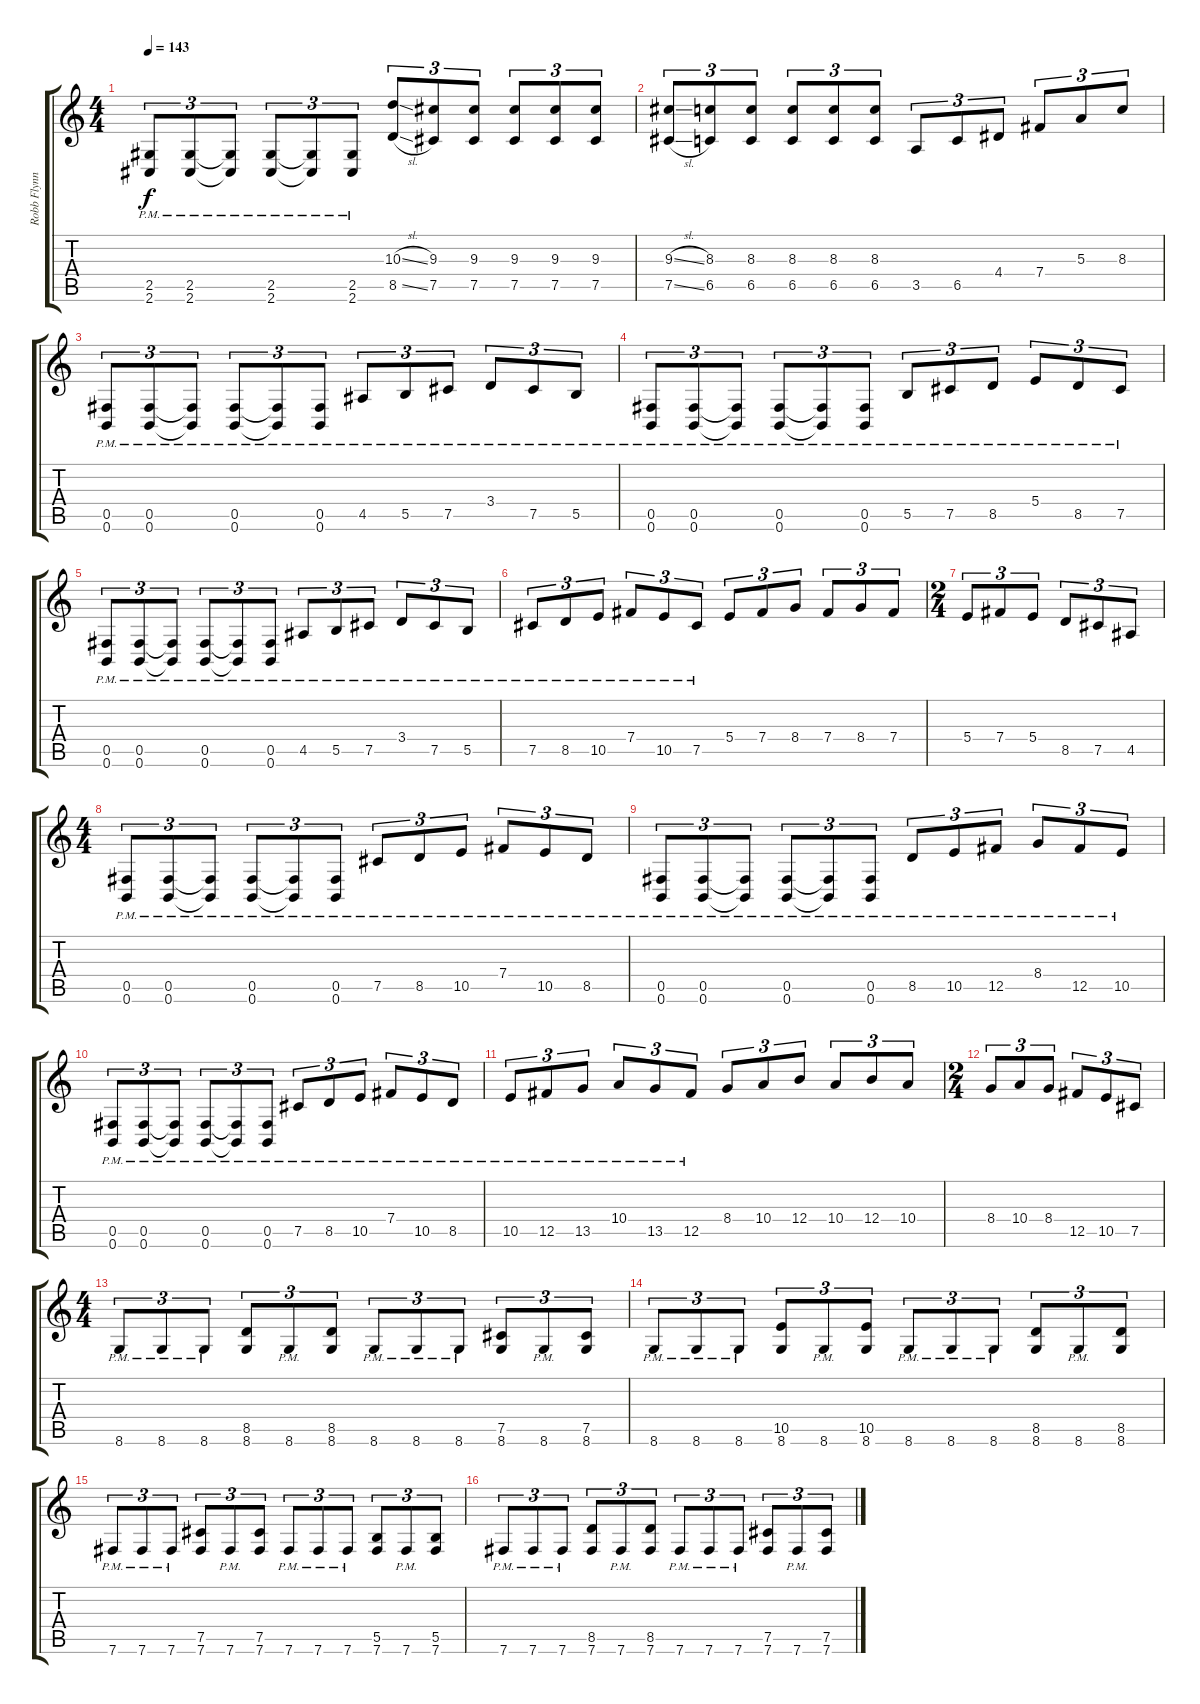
\track ("Robb Flynn" "Robb Flynn") {instrument distortionguitar}
\staff {score tabs}
\tuning (Db4 Ab3 E3 B2 Gb2 B1) {hide}
\ts (4 4)
\tempo 143
\clef g2
\ks c
(2.5{pm} 2.6{pm}).8{tu (3 2) dy f} (2.5{pm} 2.6{pm}).8{tu (3 2)} (2.5{pm t} 2.6{pm t}).8{tu (3 2)} (2.5{pm} 2.6{pm}).8{tu (3 2)} (2.5{pm t} 2.6{pm t}).8{tu (3 2)} (2.5{pm} 2.6{pm}).8{tu (3 2)} (10.3{sl} 8.5{sl}).8{tu (3 2)} (9.3 7.5).8{tu (3 2)} (9.3 7.5).8{tu (3 2)} (9.3 7.5).8{tu (3 2)} (9.3 7.5).8{tu (3 2)} (9.3 7.5).8{tu (3 2)} |
(9.3{sl} 7.5{sl}).8{tu (3 2)} (8.3 6.5).8{tu (3 2)} (8.3 6.5).8{tu (3 2)} (8.3 6.5).8{tu (3 2)} (8.3 6.5).8{tu (3 2)} (8.3 6.5).8{tu (3 2)} 3.5.8{tu (3 2)} 6.5.8{tu (3 2)} 4.4.8{tu (3 2)} 7.4.8{tu (3 2)} 5.3.8{tu (3 2)} 8.3.8{tu (3 2)} |
(0.5{pm} 0.6{pm}).8{tu (3 2)} (0.5{pm} 0.6{pm}).8{tu (3 2)} (0.5{pm t} 0.6{pm t}).8{tu (3 2)} (0.5{pm} 0.6{pm}).8{tu (3 2)} (0.5{pm t} 0.6{pm t}).8{tu (3 2)} (0.5{pm} 0.6{pm}).8{tu (3 2)} 4.5{pm}.8{tu (3 2)} 5.5{pm}.8{tu (3 2)} 7.5{pm}.8{tu (3 2)} 3.4{pm}.8{tu (3 2)} 7.5{pm}.8{tu (3 2)} 5.5{pm}.8{tu (3 2)} |
(0.5{pm} 0.6{pm}).8{tu (3 2)} (0.5{pm} 0.6{pm}).8{tu (3 2)} (0.5{pm t} 0.6{pm t}).8{tu (3 2)} (0.5{pm} 0.6{pm}).8{tu (3 2)} (0.5{pm t} 0.6{pm t}).8{tu (3 2)} (0.5{pm} 0.6{pm}).8{tu (3 2)} 5.5{pm}.8{tu (3 2)} 7.5{pm}.8{tu (3 2)} 8.5{pm}.8{tu (3 2)} 5.4{pm}.8{tu (3 2)} 8.5{pm}.8{tu (3 2)} 7.5{pm}.8{tu (3 2)} |
(0.5{pm} 0.6{pm}).8{tu (3 2)} (0.5{pm} 0.6{pm}).8{tu (3 2)} (0.5{pm t} 0.6{pm t}).8{tu (3 2)} (0.5{pm} 0.6{pm}).8{tu (3 2)} (0.5{pm t} 0.6{pm t}).8{tu (3 2)} (0.5{pm} 0.6{pm}).8{tu (3 2)} 4.5{pm}.8{tu (3 2)} 5.5{pm}.8{tu (3 2)} 7.5{pm}.8{tu (3 2)} 3.4{pm}.8{tu (3 2)} 7.5{pm}.8{tu (3 2)} 5.5{pm}.8{tu (3 2)} |
7.5{pm}.8{tu (3 2)} 8.5{pm}.8{tu (3 2)} 10.5{pm}.8{tu (3 2)} 7.4{pm}.8{tu (3 2)} 10.5{pm}.8{tu (3 2)} 7.5{pm}.8{tu (3 2)} 5.4.8{tu (3 2)} 7.4.8{tu (3 2)} 8.4.8{tu (3 2)} 7.4.8{tu (3 2)} 8.4.8{tu (3 2)} 7.4.8{tu (3 2)} |
\ts (2 4)
5.4.8{tu (3 2)} 7.4.8{tu (3 2)} 5.4.8{tu (3 2)} 8.5.8{tu (3 2)} 7.5.8{tu (3 2)} 4.5.8{tu (3 2)} |
\ts (4 4)
(0.5{pm} 0.6{pm}).8{tu (3 2)} (0.5{pm} 0.6{pm}).8{tu (3 2)} (0.5{pm t} 0.6{pm t}).8{tu (3 2)} (0.5{pm} 0.6{pm}).8{tu (3 2)} (0.5{pm t} 0.6{pm t}).8{tu (3 2)} (0.5{pm} 0.6{pm}).8{tu (3 2)} 7.5{pm}.8{tu (3 2)} 8.5{pm}.8{tu (3 2)} 10.5{pm}.8{tu (3 2)} 7.4{pm}.8{tu (3 2)} 10.5{pm}.8{tu (3 2)} 8.5{pm}.8{tu (3 2)} |
(0.5{pm} 0.6{pm}).8{tu (3 2)} (0.5{pm} 0.6{pm}).8{tu (3 2)} (0.5{pm t} 0.6{pm t}).8{tu (3 2)} (0.5{pm} 0.6{pm}).8{tu (3 2)} (0.5{pm t} 0.6{pm t}).8{tu (3 2)} (0.5{pm} 0.6{pm}).8{tu (3 2)} 8.5{pm}.8{tu (3 2)} 10.5{pm}.8{tu (3 2)} 12.5{pm}.8{tu (3 2)} 8.4{pm}.8{tu (3 2)} 12.5{pm}.8{tu (3 2)} 10.5{pm}.8{tu (3 2)} |
(0.5{pm} 0.6{pm}).8{tu (3 2)} (0.5{pm} 0.6{pm}).8{tu (3 2)} (0.5{pm t} 0.6{pm t}).8{tu (3 2)} (0.5{pm} 0.6{pm}).8{tu (3 2)} (0.5{pm t} 0.6{pm t}).8{tu (3 2)} (0.5{pm} 0.6{pm}).8{tu (3 2)} 7.5{pm}.8{tu (3 2)} 8.5{pm}.8{tu (3 2)} 10.5{pm}.8{tu (3 2)} 7.4{pm}.8{tu (3 2)} 10.5{pm}.8{tu (3 2)} 8.5{pm}.8{tu (3 2)} |
10.5{pm}.8{tu (3 2)} 12.5{pm}.8{tu (3 2)} 13.5{pm}.8{tu (3 2)} 10.4{pm}.8{tu (3 2)} 13.5{pm}.8{tu (3 2)} 12.5{pm}.8{tu (3 2)} 8.4.8{tu (3 2)} 10.4.8{tu (3 2)} 12.4.8{tu (3 2)} 10.4.8{tu (3 2)} 12.4.8{tu (3 2)} 10.4.8{tu (3 2)} |
\ts (2 4)
8.4.8{tu (3 2)} 10.4.8{tu (3 2)} 8.4.8{tu (3 2)} 12.5.8{tu (3 2)} 10.5.8{tu (3 2)} 7.5.8{tu (3 2)} |
\ts (4 4)
8.6{pm}.8{tu (3 2)} 8.6{pm}.8{tu (3 2)} 8.6{pm}.8{tu (3 2)} (8.5 8.6).8{tu (3 2)} 8.6{pm}.8{tu (3 2)} (8.5 8.6).8{tu (3 2)} 8.6{pm}.8{tu (3 2)} 8.6{pm}.8{tu (3 2)} 8.6{pm}.8{tu (3 2)} (7.5 8.6).8{tu (3 2)} 8.6{pm}.8{tu (3 2)} (7.5 8.6).8{tu (3 2)} |
8.6{pm}.8{tu (3 2)} 8.6{pm}.8{tu (3 2)} 8.6{pm}.8{tu (3 2)} (10.5 8.6).8{tu (3 2)} 8.6{pm}.8{tu (3 2)} (10.5 8.6).8{tu (3 2)} 8.6{pm}.8{tu (3 2)} 8.6{pm}.8{tu (3 2)} 8.6{pm}.8{tu (3 2)} (8.5 8.6).8{tu (3 2)} 8.6{pm}.8{tu (3 2)} (8.5 8.6).8{tu (3 2)} |
7.6{pm}.8{tu (3 2)} 7.6{pm}.8{tu (3 2)} 7.6{pm}.8{tu (3 2)} (7.5 7.6).8{tu (3 2)} 7.6{pm}.8{tu (3 2)} (7.5 7.6).8{tu (3 2)} 7.6{pm}.8{tu (3 2)} 7.6{pm}.8{tu (3 2)} 7.6{pm}.8{tu (3 2)} (5.5 7.6).8{tu (3 2)} 7.6{pm}.8{tu (3 2)} (5.5 7.6).8{tu (3 2)} |
7.6{pm}.8{tu (3 2)} 7.6{pm}.8{tu (3 2)} 7.6{pm}.8{tu (3 2)} (8.5 7.6).8{tu (3 2)} 7.6{pm}.8{tu (3 2)} (8.5 7.6).8{tu (3 2)} 7.6{pm}.8{tu (3 2)} 7.6{pm}.8{tu (3 2)} 7.6{pm}.8{tu (3 2)} (7.5 7.6).8{tu (3 2)} 7.6{pm}.8{tu (3 2)} (7.5 7.6).8{tu (3 2)}
